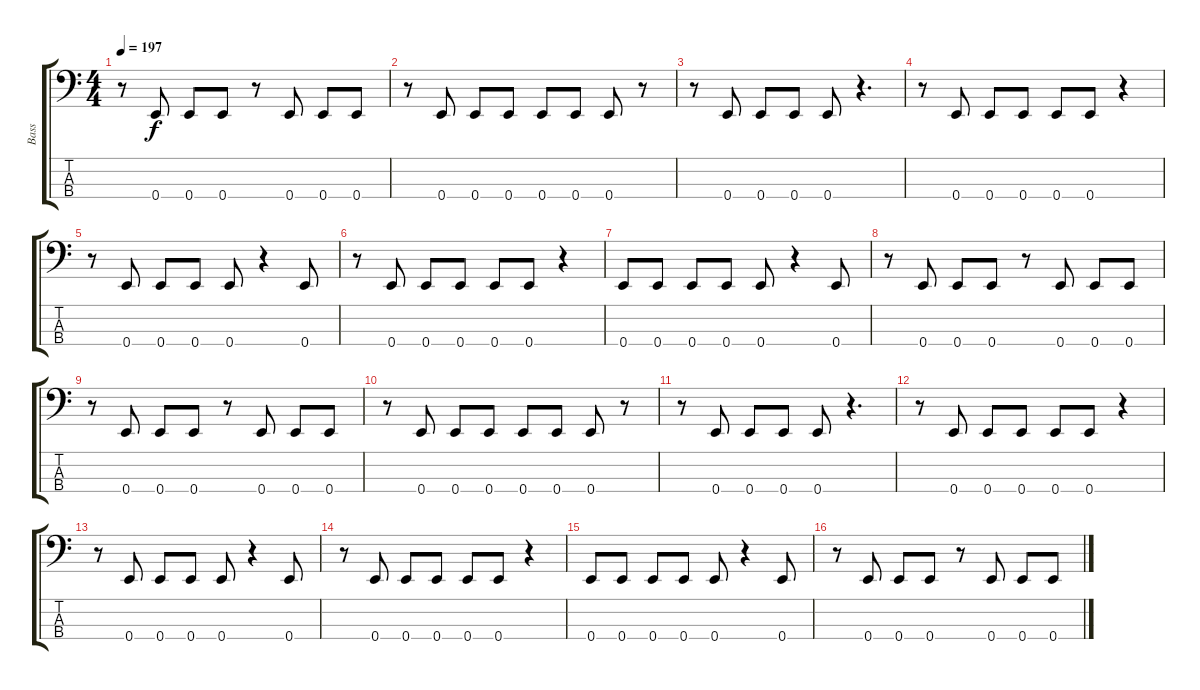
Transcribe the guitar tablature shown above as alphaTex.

\track ("Bass" "Bass") {instrument electricbassfinger}
\staff {score tabs}
\tuning (G2 D2 A1 E1) {hide}
\ts (4 4)
\tempo 197
\clef f4
\ks c
r.8{dy f} 0.4.8 0.4.8 0.4.8 r.8 0.4.8 0.4.8 0.4.8 |
r.8 0.4.8 0.4.8 0.4.8 0.4.8 0.4.8 0.4.8 r.8 |
r.8 0.4.8 0.4.8 0.4.8 0.4.8 r.4{d} |
r.8 0.4.8 0.4.8 0.4.8 0.4.8 0.4.8 r.4 |
r.8 0.4.8 0.4.8 0.4.8 0.4.8 r.4 0.4.8 |
r.8 0.4.8 0.4.8 0.4.8 0.4.8 0.4.8 r.4 |
0.4.8 0.4.8 0.4.8 0.4.8 0.4.8 r.4 0.4.8 |
r.8 0.4.8 0.4.8 0.4.8 r.8 0.4.8 0.4.8 0.4.8 |
r.8 0.4.8 0.4.8 0.4.8 r.8 0.4.8 0.4.8 0.4.8 |
r.8 0.4.8 0.4.8 0.4.8 0.4.8 0.4.8 0.4.8 r.8 |
r.8 0.4.8 0.4.8 0.4.8 0.4.8 r.4{d} |
r.8 0.4.8 0.4.8 0.4.8 0.4.8 0.4.8 r.4 |
r.8 0.4.8 0.4.8 0.4.8 0.4.8 r.4 0.4.8 |
r.8 0.4.8 0.4.8 0.4.8 0.4.8 0.4.8 r.4 |
0.4.8 0.4.8 0.4.8 0.4.8 0.4.8 r.4 0.4.8 |
r.8 0.4.8 0.4.8 0.4.8 r.8 0.4.8 0.4.8 0.4.8
